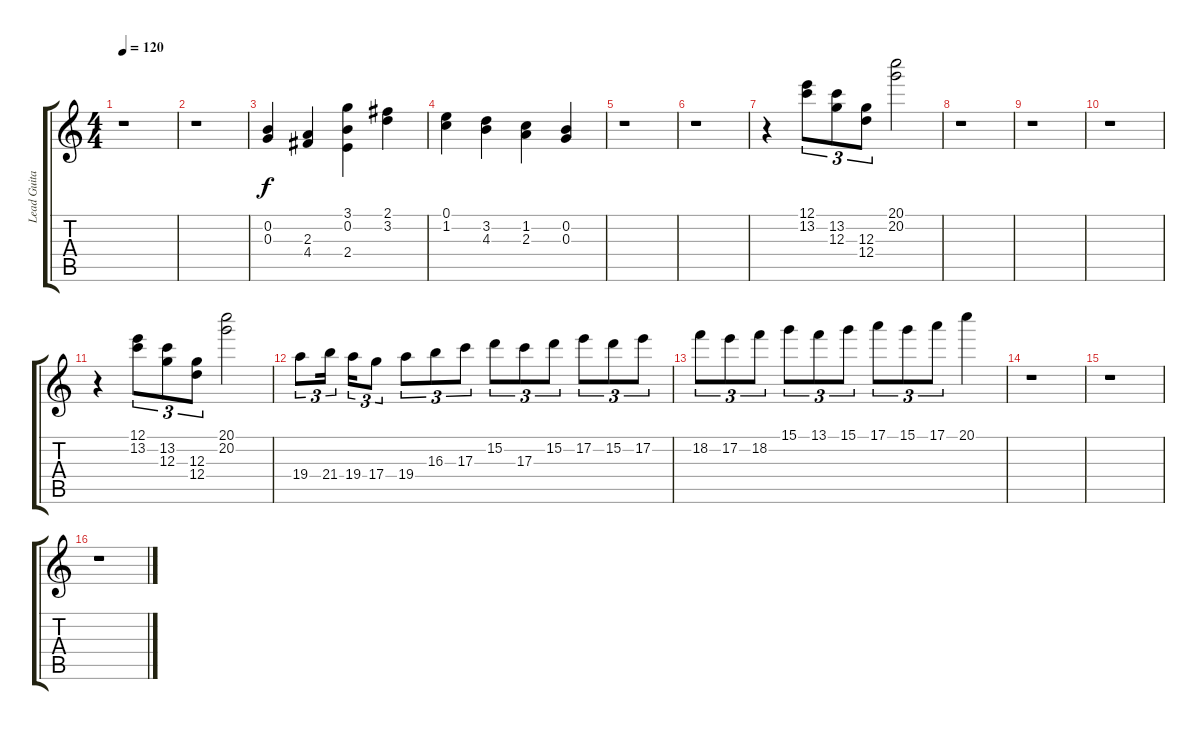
\track ("Lead Guitar #2" "Lead Guita") {instrument distortionguitar}
\staff {score tabs}
\tuning (E4 B3 G3 D3 A2 E2) {hide}
\ts (4 4)
\tempo 120
\clef g2
\ks c
r.1{dy f} |
r.1 |
(0.2 0.3).4 (2.3 4.4).4 (3.1 0.2 2.4).4 (2.1 3.2).4 |
(0.1 1.2).4 (3.2 4.3).4 (1.2 2.3).4 (0.2 0.3).4 |
r.1 |
r.1 |
r.4 (12.1 13.2).8{tu (3 2)} (13.2 12.3).8{tu (3 2)} (12.3 12.4).8{tu (3 2)} (20.1 20.2).2 |
r.1 |
r.1 |
r.1 |
r.4 (12.1 13.2).8{tu (3 2)} (13.2 12.3).8{tu (3 2)} (12.3 12.4).8{tu (3 2)} (20.1 20.2).2 |
19.4.8{tu (3 2)} 21.4.16{tu (3 2)} 19.4.16{tu (3 2)} 17.4.8{tu (3 2)} 19.4.8{tu (3 2)} 16.3.8{tu (3 2)} 17.3.8{tu (3 2)} 15.2.8{tu (3 2)} 17.3.8{tu (3 2)} 15.2.8{tu (3 2)} 17.2.8{tu (3 2)} 15.2.8{tu (3 2)} 17.2.8{tu (3 2)} |
18.2.8{tu (3 2)} 17.2.8{tu (3 2)} 18.2.8{tu (3 2)} 15.1.8{tu (3 2)} 13.1.8{tu (3 2)} 15.1.8{tu (3 2)} 17.1.8{tu (3 2)} 15.1.8{tu (3 2)} 17.1.8{tu (3 2)} 20.1.4 |
r.1 |
r.1 |
r.1
